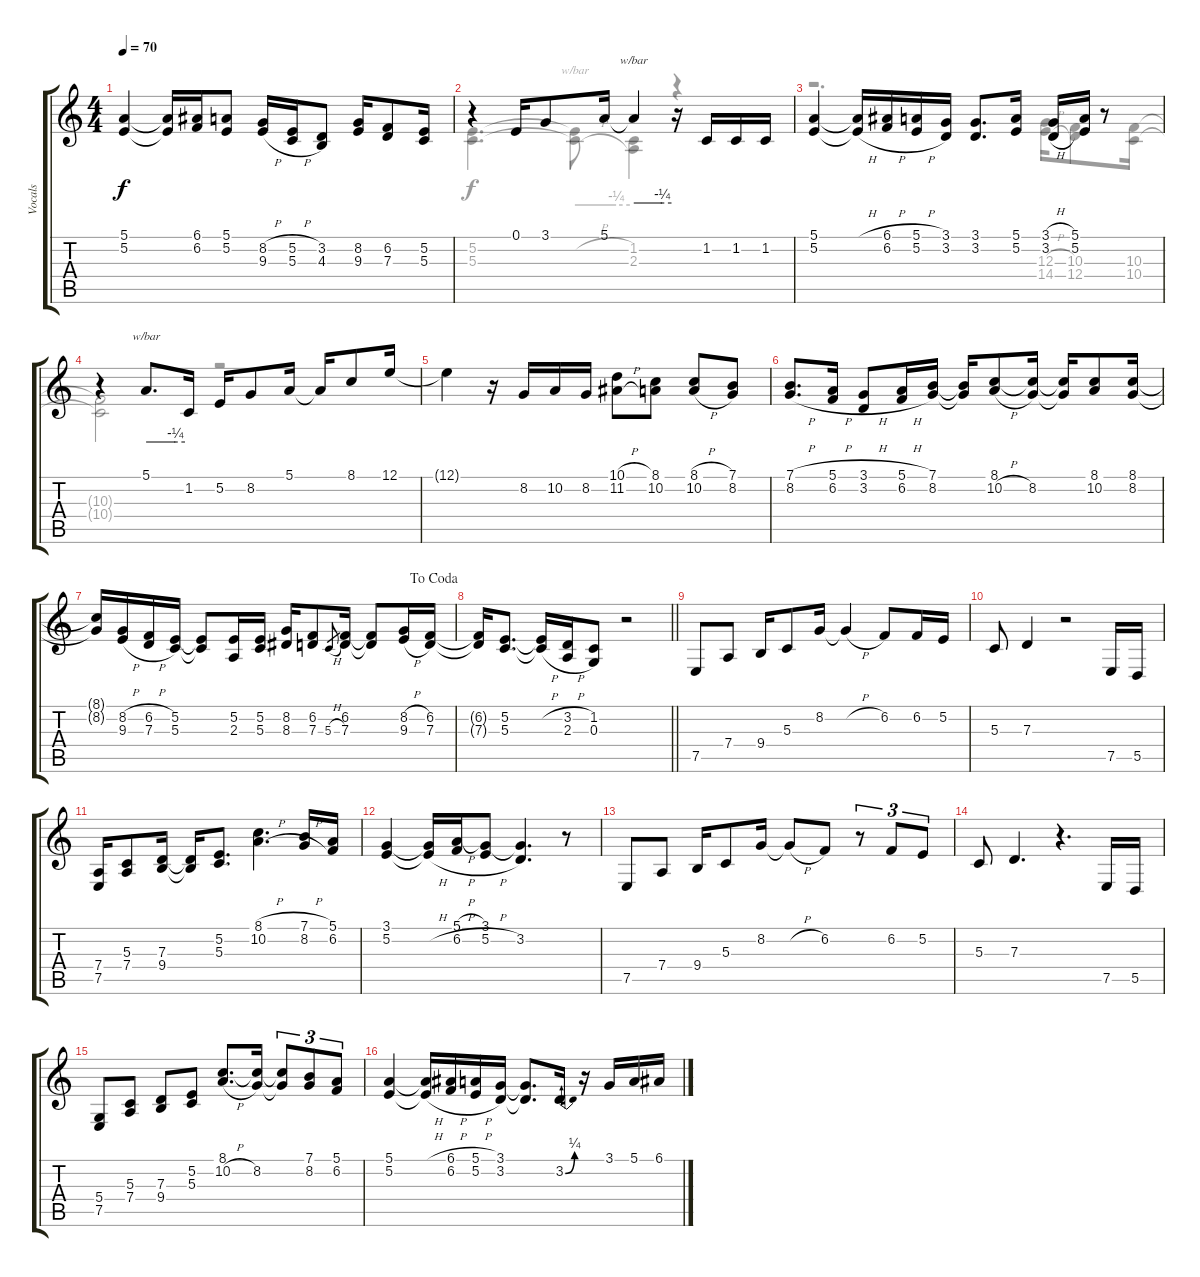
\track ("Vocals" "Vocals") {instrument synthvoice}
\staff {score tabs}
\tuning (E4 B3 G3 D3 A2 E2) {hide}
\voice
\ts (4 4)
\tempo 70
\clef g2
\ks c
(5.1 5.2).4{dy f} (5.1{t} 5.2{t}).16 (6.1 6.2).16 (5.1 5.2).8 (8.2{h} 9.3{h}).16 (5.2{h} 5.3{h}).16 (3.2 4.3).8 (8.2 9.3).16 (6.2 7.3).8 (5.2 5.3).16 |
r.4 0.1.16 3.1.8 5.1.16 5.1{t}.4{tbe (custom default 0 0 45 -1 60 -1)} r.16 1.2.16 1.2.16 1.2.16 |
(5.1 5.2).4 (5.1{h t} 5.2{h t}).16 (6.1{h} 6.2{h}).16 (5.1{h} 5.2{h}).16 (3.1 3.2).16 (3.1 3.2).8{d} (5.1 5.2).16 (3.1{h} 3.2{h}).16 (5.1 5.2).16 r.8 |
r.4 5.1.8{d tbe (custom default 0 0 45 -1 60 -1)} 1.2.16 5.2.16 8.2.8 5.1.16 5.1{t}.16 8.1.8 12.1.16 |
12.1{t}.4 r.16 8.2.16 10.2.16 8.2.16 (10.1{h} 11.2{h}).8 (8.1 10.2).8 (8.1{h} 10.2{h}).8 (7.1 8.2).8 |
(7.1{h} 8.2{h}).8{d} (5.1{h} 6.2{h}).16 (3.1{h} 3.2{h}).8 (5.1{h} 6.2{h}).16 (7.1 8.2).16 (7.1{t} 8.2{t}).16 (8.1 10.2{h}).8 (8.1{t} 8.2).16 (8.1{t} 8.2{t}).16 (8.1 10.2).8 (8.1 8.2).16 |
\jump dacoda
(8.1{t} 8.2{t}).16 (8.2{h} 9.3{h}).16 (6.2{h} 7.3{h}).16 (5.2 5.3).16 (5.2{t} 5.3{t}).8 (5.2 2.3).16 (5.2 5.3).16 (8.2 8.3).16 (6.2 7.3).8 5.3{h}.8{gr} (6.2 7.3).16 (6.2{t} 7.3{t}).8 (8.2{h} 9.3{h}).16 (6.2 7.3).16 |
\barLineRight lightlight
(6.2{t} 7.3{t}).16 (5.2 5.3).8{d} (5.2{h t} 5.3{h t}).16 (3.2{h} 2.3{h}).16 (1.2 0.3).8 r.2 |
7.5.8 7.4.8 9.4.16 5.3.8 8.2.16 8.2{h t}.4 6.2.8 6.2.16 5.2.16 |
5.3.8 7.3.4 r.2 7.5.16 5.5.16 |
(7.4 7.5).16 (5.3 7.4).8 (7.3 9.4).16 (7.3{t} 9.4{t}).16 (5.2 5.3).8{d} (8.1{h} 10.2{h}).4{d} (7.1{h} 8.2{h}).16 (5.1 6.2).16 |
(3.1 5.2).4 (3.1{t} 5.2{h t}).16 (5.1{h} 6.2{h}).16 (3.1 5.2{h}).8 (3.1{t} 3.2).4{d} r.8 |
7.5.8 7.4.8 9.4.16 5.3.8 8.2.16 8.2{h t}.8 6.2.8 r.8{tu (3 2)} 6.2.8{tu (3 2)} 5.2.8{tu (3 2)} |
5.3.8 7.3.4{d} r.4{d} 7.5.16 5.5.16 |
(5.4 7.5).8 (5.3 7.4).8 (7.3 9.4).8 (5.2 5.3).8 (8.1 10.2{h}).8{d} (8.1{t} 8.2).16 (8.1{t} 8.2{t}).8{tu (3 2)} (7.1 8.2).8{tu (3 2)} (5.1 6.2).8{tu (3 2)} |
(5.1 5.2).4 (5.1{h t} 5.2{h t}).16 (6.1{h} 6.2{h}).16 (5.1{h} 5.2{h}).16 (3.1 3.2).16 (3.1{t} 3.2{t}).8{d} 3.2{be (bend 0 0 60 1)}.16 r.16 3.1.16 5.1.16 6.1.16
\voice
\clef g2
\ottava regular
\simile none
\ks c
|
(5.2{t} 5.3{t}).4{d} (5.2{h t} 5.3{h t}).8{tbe (custom default 0 0 45 -1 60 -1)} (1.2 2.3).4 r.4 |
r.2{d} (12.3{h} 14.4{h}).16 (10.3 12.4).8 (10.3 10.4).16 |
(10.3{t} 10.4{t}).2 r.2 |
|
|
|
\barLineRight lightlight
|
|
|
|
|
|
|
|
